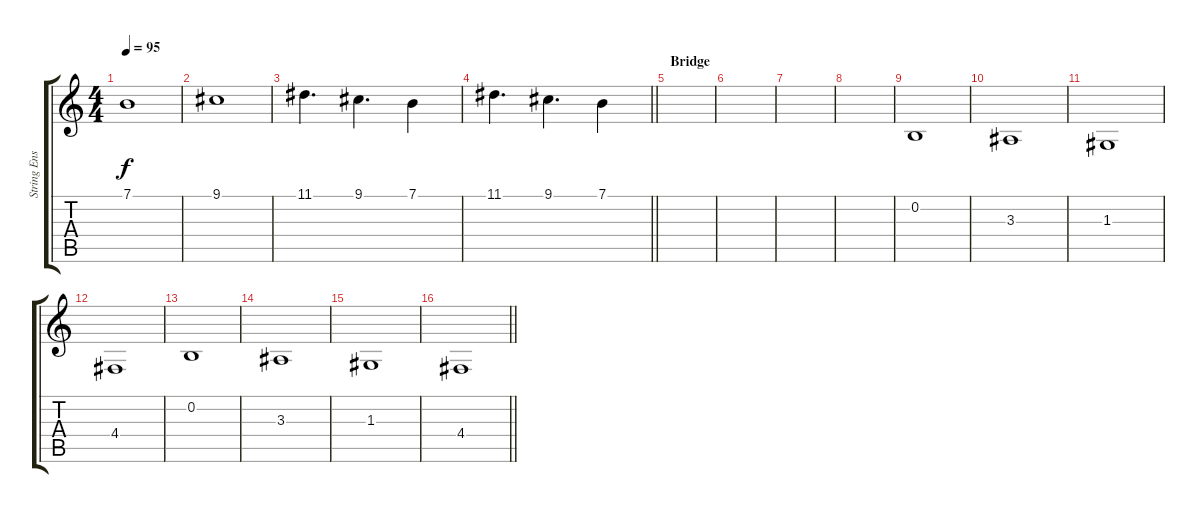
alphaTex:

\track ("String Ensemble" "String Ens") {instrument stringensemble1}
\staff {score tabs}
\tuning (E4 B3 G3 D3 A2 E2) {hide}
\ts (4 4)
\tempo 95
\clef g2
\ks c
7.1.1{dy f} |
9.1.1 |
11.1.4{d} 9.1.4{d} 7.1.4 |
\barLineRight lightlight
11.1.4{d} 9.1.4{d} 7.1.4 |
\section ("" "Bridge")
|
|
|
|
0.2.1 |
3.3.1 |
1.3.1 |
4.4.1 |
0.2.1 |
3.3.1 |
1.3.1 |
\barLineRight lightlight
4.4.1
